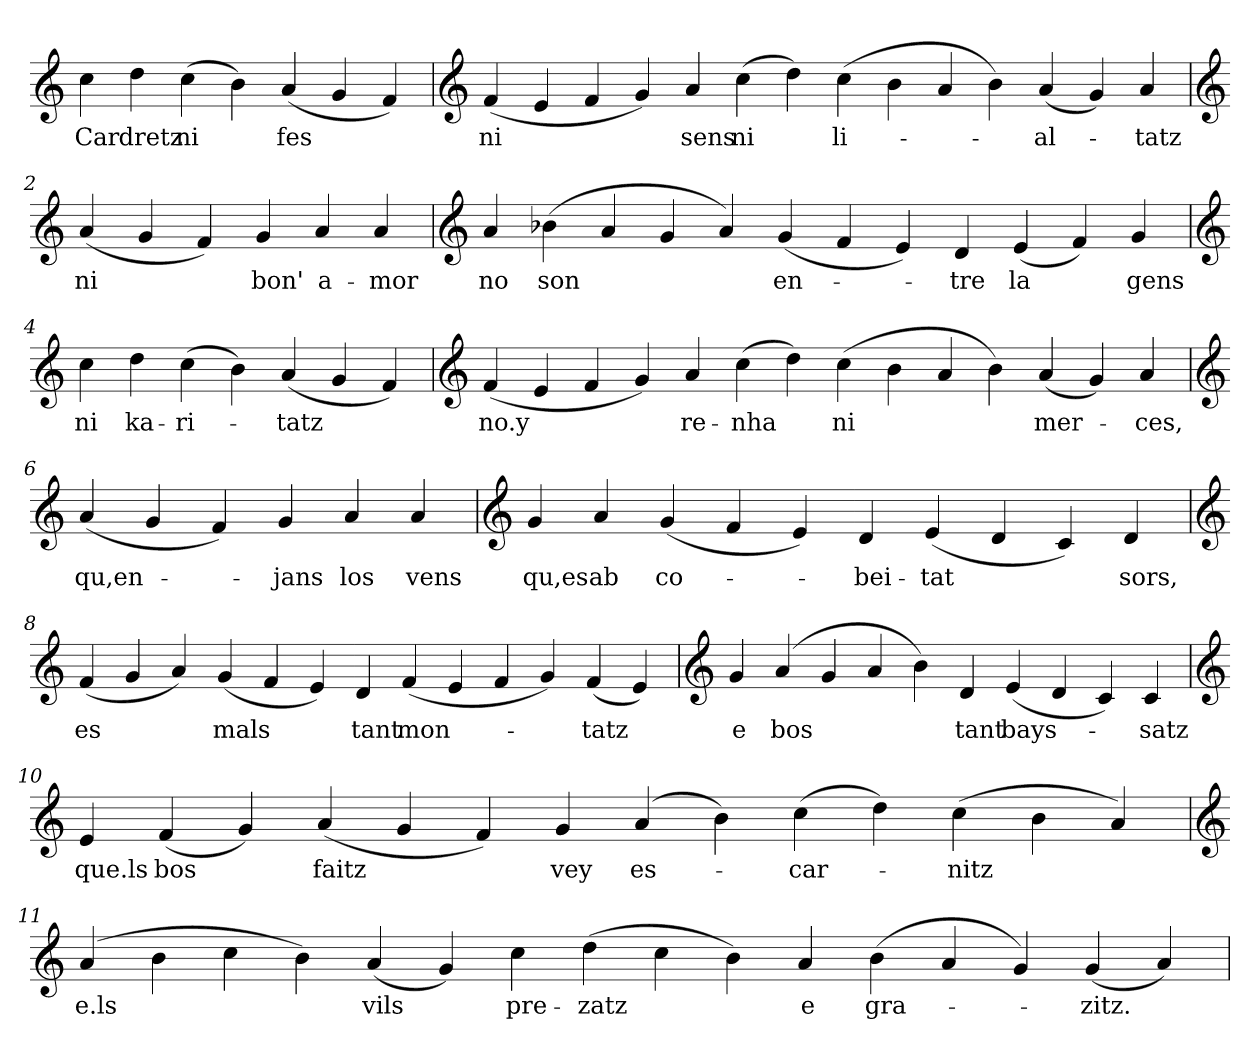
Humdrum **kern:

**kern	**text
*part1	*part1
*staff1	*staff1
*clefG2	*
=	=
4cc	Car
4dd	dretz
(4cc	ni
4b)	.
(4a	fes
4g	.
4f)	.
=1	=1
*clefG2	*
(4f	ni
4e	.
4f	.
4g)	.
4a	sens
(4cc	ni
4dd)	.
(4cc	li-
4b	.
4a	.
4b)	.
(4a	-al-
4g)	.
4a	-tatz
=2	=2
*clefG2	*
(4a	ni
4g	.
4f)	.
4g	bon'
4a	a-
4a	-mor
=3	=3
*clefG2	*
4a	no
(4b-X	son
4a	.
4g	.
4a)	.
(4g	en-
4f	.
4e)	.
4d	-tre
(4e	la
4f)	.
4g	gens
=4	=4
*clefG2	*
4cc	ni
4dd	ka-
(4cc	-ri-
4b)	.
(4a	-tatz
4g	.
4f)	.
=5	=5
*clefG2	*
(4f	no.y
4e	.
4f	.
4g)	.
4a	re-
(4cc	-nha
4dd)	.
(4cc	ni
4b	.
4a	.
4b)	.
(4a	mer-
4g)	.
4a	-ces,
=6	=6
*clefG2	*
(4a	qu,en-
4g	.
4f)	.
4g	-jans
4a	los
4a	vens
=7	=7
*clefG2	*
4g	qu,es
4a	ab
(4g	co-
4f	.
4e)	.
4d	-bei-
(4e	-tat
4d	.
4c)	.
4d	sors,
=8	=8
*clefG2	*
(4f	es
4g	.
4a)	.
(4g	mals
4f	.
4e)	.
4d	tant
(4f	mon-
4e	.
4f	.
4g)	.
(4f	-tatz
4e)	.
=9	=9
*clefG2	*
4g	e
(4a	bos
4g	.
4a	.
4b)	.
4d	tant
(4e	bays-
4d	.
4c)	.
4c	-satz
=10	=10
*clefG2	*
4e	que.ls
(4f	bos
4g)	.
(4a	faitz
4g	.
4f)	.
4g	vey
(4a	es-
4b)	.
(4cc	-car-
4dd)	.
(4cc	-nitz
4b	.
4a)	.
=11	=11
*clefG2	*
(4a	e.ls
4b	.
4cc	.
4b)	.
(4a	vils
4g)	.
4cc	pre-
(4dd	-zatz
4cc	.
4b)	.
4a	e
(4b	gra-
4a	.
4g)	.
(4g	-zitz.
4a)	.
=	=
*-	*-
